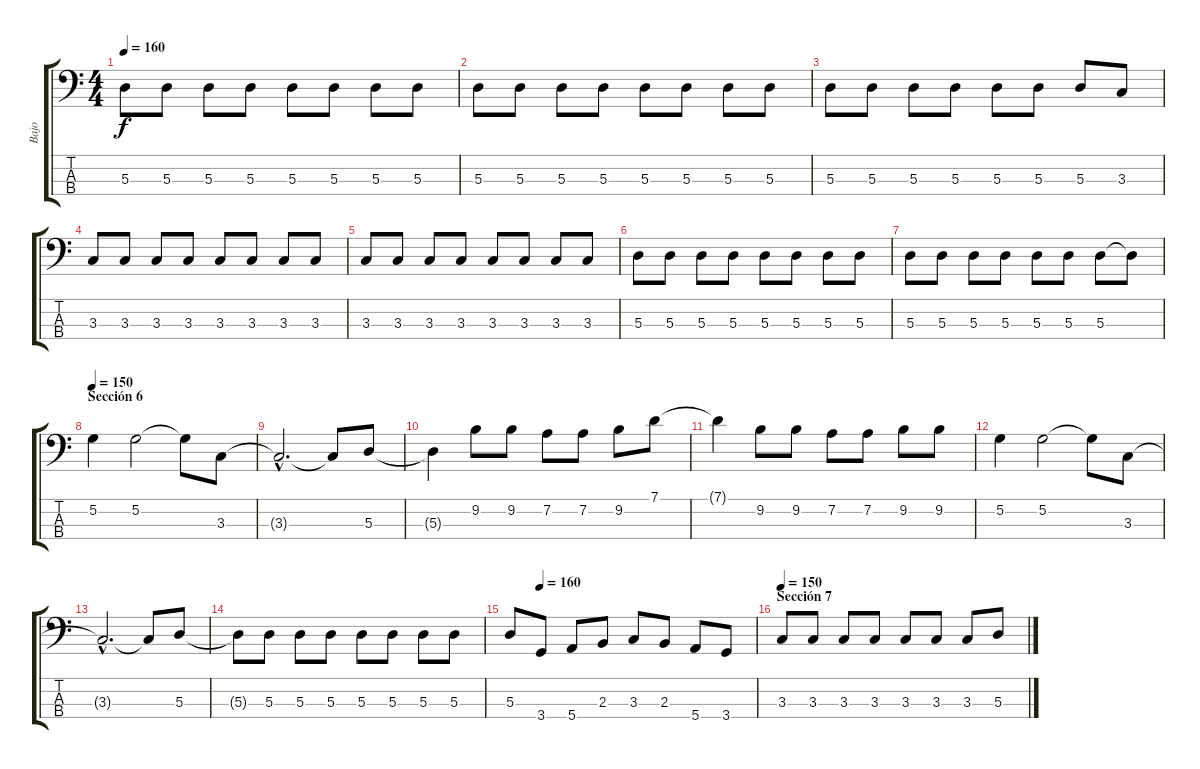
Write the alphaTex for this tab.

\track ("Bajo" "Bajo") {instrument electricbassfinger}
\staff {score tabs}
\tuning (G2 D2 A1 E1) {hide}
\ts (4 4)
\tempo 160
\clef f4
\ks c
5.3.8{dy f} 5.3.8 5.3.8 5.3.8 5.3.8 5.3.8 5.3.8 5.3.8 |
5.3.8 5.3.8 5.3.8 5.3.8 5.3.8 5.3.8 5.3.8 5.3.8 |
5.3.8 5.3.8 5.3.8 5.3.8 5.3.8 5.3.8 5.3.8 3.3.8 |
3.3.8 3.3.8 3.3.8 3.3.8 3.3.8 3.3.8 3.3.8 3.3.8 |
3.3.8 3.3.8 3.3.8 3.3.8 3.3.8 3.3.8 3.3.8 3.3.8 |
5.3.8 5.3.8 5.3.8 5.3.8 5.3.8 5.3.8 5.3.8 5.3.8 |
5.3.8 5.3.8 5.3.8 5.3.8 5.3.8 5.3.8 5.3.8 5.3{t}.8 |
\section ("" "Sección 6")
\tempo 150
5.2.4 5.2.2 5.2{t}.8 3.3.8 |
3.3{hac t}.2{d} 3.3{t}.8 5.3.8 |
5.3{t}.4 9.2.8 9.2.8 7.2.8 7.2.8 9.2.8 7.1.8 |
7.1{t}.4 9.2.8 9.2.8 7.2.8 7.2.8 9.2.8 9.2.8 |
5.2.4 5.2.2 5.2{t}.8 3.3.8 |
3.3{hac t}.2{d} 3.3{t}.8 5.3.8 |
5.3{t}.8 5.3.8 5.3.8 5.3.8 5.3.8 5.3.8 5.3.8 5.3.8 |
\tempo (160 0.125)
5.3.8 3.4.8 5.4.8 2.3.8 3.3.8 2.3.8 5.4.8 3.4.8 |
\section ("" "Sección 7")
\tempo 150
3.3.8 3.3.8 3.3.8 3.3.8 3.3.8 3.3.8 3.3.8 5.3.8
